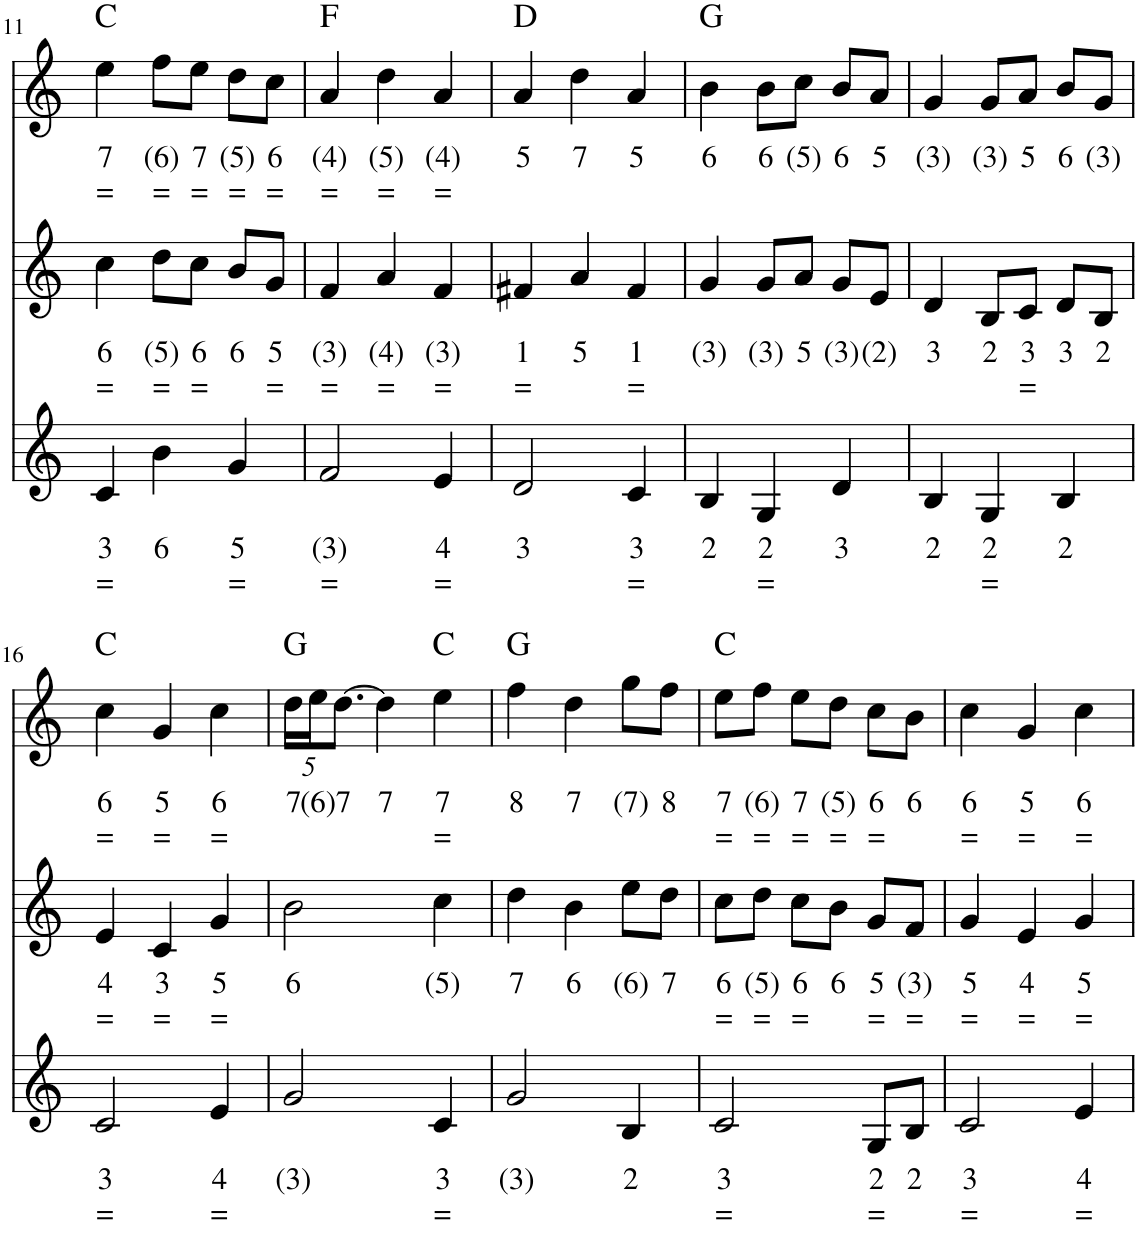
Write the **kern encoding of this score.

**kern	**text	**text	**kern	**text	**text	**kern	**text	**text	**harte
*part3	*part3	*part3	*part2	*part2	*part2	*part1	*part1	*part1	*part1
*staff3	*staff3	*staff3	*staff2	*staff2	*staff2	*staff1	*staff1	*staff1	*
*I"Fagot, Bassoon	*	*	*I"Hobo, Oboe	*	*	*I"Bandoneon, Flute	*	*	*
!!LO:PB:g=z
*clefG2	*	*	*clefG2	*	*	*clefG2	*	*	*
*k[]	*	*	*k[]	*	*	*k[]	*	*	*
*M3/4	*	*	*M3/4	*	*	*M3/4	*	*	*
=11	=11	=11	=11	=11	=11	=11	=11	=11	=11
!	!LO:LY:b	!LO:LY:b	!	!LO:LY:b	!LO:LY:b	!	!LO:LY:b	!LO:LY:b	!
4c/	3	=	4cc\	6	=	4ee\	7	=	C:maj
!	!LO:LY:b	!	!	!LO:LY:b	!LO:LY:b	!	!LO:LY:b	!LO:LY:b	!
4b\	6	.	8dd\L	(5)	=	8ff\L	(6)	=	.
!	!	!	!	!LO:LY:b	!LO:LY:b	!	!LO:LY:b	!LO:LY:b	!
.	.	.	8cc\J	6	=	8ee\J	7	=	.
!	!LO:LY:b	!LO:LY:b	!	!LO:LY:b	!	!	!LO:LY:b	!LO:LY:b	!
4g/	5	=	8b/L	6	.	8dd\L	(5)	=	.
!	!	!	!	!LO:LY:b	!LO:LY:b	!	!LO:LY:b	!LO:LY:b	!
.	.	.	8g/J	5	=	8cc\J	6	=	.
=12	=12	=12	=12	=12	=12	=12	=12	=12	=12
!	!LO:LY:b	!LO:LY:b	!	!LO:LY:b	!LO:LY:b	!	!LO:LY:b	!LO:LY:b	!
2f/	(3)	=	4f/	(3)	=	4a/	(4)	=	F:maj
!	!	!	!	!LO:LY:b	!LO:LY:b	!	!LO:LY:b	!LO:LY:b	!
.	.	.	4a/	(4)	=	4dd\	(5)	=	.
!	!LO:LY:b	!LO:LY:b	!	!LO:LY:b	!LO:LY:b	!	!LO:LY:b	!LO:LY:b	!
4e/	4	=	4f/	(3)	=	4a/	(4)	=	.
=13	=13	=13	=13	=13	=13	=13	=13	=13	=13
!	!LO:LY:b	!	!	!LO:LY:b	!LO:LY:b	!	!LO:LY:b	!	!
2d/	3	.	4f#X/	1	=	4a/	5	.	D:maj
!	!	!	!	!LO:LY:b	!	!	!LO:LY:b	!	!
.	.	.	4a/	5	.	4dd\	7	.	.
!	!LO:LY:b	!LO:LY:b	!	!LO:LY:b	!LO:LY:b	!	!LO:LY:b	!	!
4c/	3	=	4f#/	1	=	4a/	5	.	.
=14	=14	=14	=14	=14	=14	=14	=14	=14	=14
!	!LO:LY:b	!	!	!LO:LY:b	!	!	!LO:LY:b	!	!
4B/	2	.	4g/	(3)	.	4b\	6	.	G:maj
!	!LO:LY:b	!LO:LY:b	!	!LO:LY:b	!	!	!LO:LY:b	!	!
4G/	2	=	8g/L	(3)	.	8b\L	6	.	.
!	!	!	!	!LO:LY:b	!	!	!LO:LY:b	!	!
.	.	.	8a/J	5	.	8cc\J	(5)	.	.
!	!LO:LY:b	!	!	!LO:LY:b	!	!	!LO:LY:b	!	!
4d/	3	.	8g/L	(3)	.	8b/L	6	.	.
!	!	!	!	!LO:LY:b	!	!	!LO:LY:b	!	!
.	.	.	8e/J	(2)	.	8a/J	5	.	.
=15	=15	=15	=15	=15	=15	=15	=15	=15	=15
!	!LO:LY:b	!	!	!LO:LY:b	!	!	!LO:LY:b	!	!
4B/	2	.	4d/	3	.	4g/	(3)	.	.
!	!LO:LY:b	!LO:LY:b	!	!LO:LY:b	!	!	!LO:LY:b	!	!
4G/	2	=	8B/L	2	.	8g/L	(3)	.	.
!	!	!	!	!LO:LY:b	!LO:LY:b	!	!LO:LY:b	!	!
.	.	.	8c/J	3	=	8a/J	5	.	.
!	!LO:LY:b	!	!	!LO:LY:b	!	!	!LO:LY:b	!	!
4B/	2	.	8d/L	3	.	8b/L	6	.	.
!	!	!	!	!LO:LY:b	!	!	!LO:LY:b	!	!
.	.	.	8B/J	2	.	8g/J	(3)	.	.
!!LO:LB:g=z
=16	=16	=16	=16	=16	=16	=16	=16	=16	=16
!	!LO:LY:b	!LO:LY:b	!	!LO:LY:b	!LO:LY:b	!	!LO:LY:b	!LO:LY:b	!
2c/	3	=	4e/	4	=	4cc\	6	=	C:maj
!	!	!	!	!LO:LY:b	!LO:LY:b	!	!LO:LY:b	!LO:LY:b	!
.	.	.	4c/	3	=	4g/	5	=	.
!	!LO:LY:b	!LO:LY:b	!	!LO:LY:b	!LO:LY:b	!	!LO:LY:b	!LO:LY:b	!
4e/	4	=	4g/	5	=	4cc\	6	=	.
=17	=17	=17	=17	=17	=17	=17	=17	=17	=17
!	!LO:LY:b	!	!	!LO:LY:b	!	!	!	!	!
*	*	*	*	*	*	*Xbrackettup	*	*	*
!	!	!	!	!	!	!	!LO:LY:b	!	!
2g/	(3)	.	2b\	6	.	20dd\LL	7	.	G:maj
!	!	!	!	!	!	!	!LO:LY:b	!	!
.	.	.	.	.	.	20ee\J	(6)	.	.
!	!	!	!	!	!	!	!LO:LY:b	!	!
.	.	.	.	.	.	[10.dd\J	7	.	.
!	!	!	!	!	!	!	!LO:LY:b	!	!
.	.	.	.	.	.	4dd\]	7	.	.
!	!LO:LY:b	!LO:LY:b	!	!LO:LY:b	!	!	!LO:LY:b	!LO:LY:b	!
4c/	3	=	4cc\	(5)	.	4ee\	7	=	C:maj
=18	=18	=18	=18	=18	=18	=18	=18	=18	=18
!	!LO:LY:b	!	!	!LO:LY:b	!	!	!LO:LY:b	!	!
2g/	(3)	.	4dd\	7	.	4ff\	8	.	G:maj
!	!	!	!	!LO:LY:b	!	!	!LO:LY:b	!	!
.	.	.	4b\	6	.	4dd\	7	.	.
!	!LO:LY:b	!	!	!LO:LY:b	!	!	!LO:LY:b	!	!
4B/	2	.	8ee\L	(6)	.	8gg\L	(7)	.	.
!	!	!	!	!LO:LY:b	!	!	!LO:LY:b	!	!
.	.	.	8dd\J	7	.	8ff\J	8	.	.
=19	=19	=19	=19	=19	=19	=19	=19	=19	=19
!	!LO:LY:b	!LO:LY:b	!	!LO:LY:b	!LO:LY:b	!	!LO:LY:b	!LO:LY:b	!
2c/	3	=	8cc\L	6	=	8ee\L	7	=	C:maj
!	!	!	!	!LO:LY:b	!LO:LY:b	!	!LO:LY:b	!LO:LY:b	!
.	.	.	8dd\J	(5)	=	8ff\J	(6)	=	.
!	!	!	!	!LO:LY:b	!LO:LY:b	!	!LO:LY:b	!LO:LY:b	!
.	.	.	8cc\L	6	=	8ee\L	7	=	.
!	!	!	!	!LO:LY:b	!	!	!LO:LY:b	!LO:LY:b	!
.	.	.	8b\J	6	.	8dd\J	(5)	=	.
!	!LO:LY:b	!LO:LY:b	!	!LO:LY:b	!LO:LY:b	!	!LO:LY:b	!LO:LY:b	!
8G/L	2	=	8g/L	5	=	8cc\L	6	=	.
!	!LO:LY:b	!	!	!LO:LY:b	!LO:LY:b	!	!LO:LY:b	!	!
8B/J	2	.	8f/J	(3)	=	8b\J	6	.	.
=20	=20	=20	=20	=20	=20	=20	=20	=20	=20
!	!LO:LY:b	!LO:LY:b	!	!LO:LY:b	!LO:LY:b	!	!LO:LY:b	!LO:LY:b	!
2c/	3	=	4g/	5	=	4cc\	6	=	.
!	!	!	!	!LO:LY:b	!LO:LY:b	!	!LO:LY:b	!LO:LY:b	!
.	.	.	4e/	4	=	4g/	5	=	.
!	!LO:LY:b	!LO:LY:b	!	!LO:LY:b	!LO:LY:b	!	!LO:LY:b	!LO:LY:b	!
4e/	4	=	4g/	5	=	4cc\	6	=	.
=	=	=	=	=	=	=	=	=	=
*-	*-	*-	*-	*-	*-	*-	*-	*-	*-
